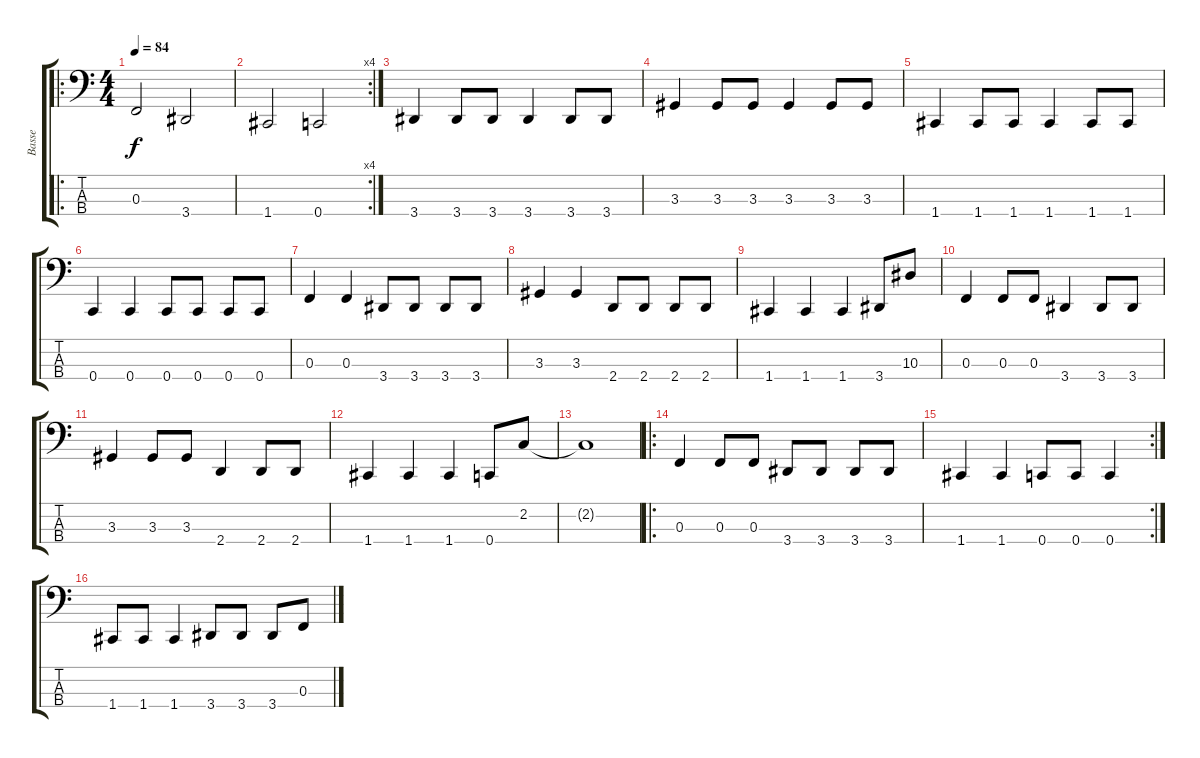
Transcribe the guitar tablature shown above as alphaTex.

\track ("Basse" "Basse") {instrument fretlessbass}
\staff {score tabs}
\tuning (Eb2 Bb1 F1 C1) {hide}
\ro
\ts (4 4)
\tempo 84
\clef f4
\ks c
0.3.2{dy f} 3.4.2 |
\rc 4
1.4.2 0.4.2 |
3.4.4 3.4.8 3.4.8 3.4.4 3.4.8 3.4.8 |
3.3.4 3.3.8 3.3.8 3.3.4 3.3.8 3.3.8 |
1.4.4 1.4.8 1.4.8 1.4.4 1.4.8 1.4.8 |
0.4.4 0.4.4 0.4.8 0.4.8 0.4.8 0.4.8 |
0.3.4 0.3.4 3.4.8 3.4.8 3.4.8 3.4.8 |
3.3.4 3.3.4 2.4.8 2.4.8 2.4.8 2.4.8 |
1.4.4 1.4.4 1.4.4 3.4.8 10.3.8 |
0.3.4 0.3.8 0.3.8 3.4.4 3.4.8 3.4.8 |
3.3.4 3.3.8 3.3.8 2.4.4 2.4.8 2.4.8 |
1.4.4 1.4.4 1.4.4 0.4.8 2.2.8 |
2.2{t}.1 |
\ro
0.3.4 0.3.8 0.3.8 3.4.8 3.4.8 3.4.8 3.4.8 |
\rc 2
1.4.4 1.4.4 0.4.8 0.4.8 0.4.4 |
1.4.8 1.4.8 1.4.4 3.4.8 3.4.8 3.4.8 0.3.8
